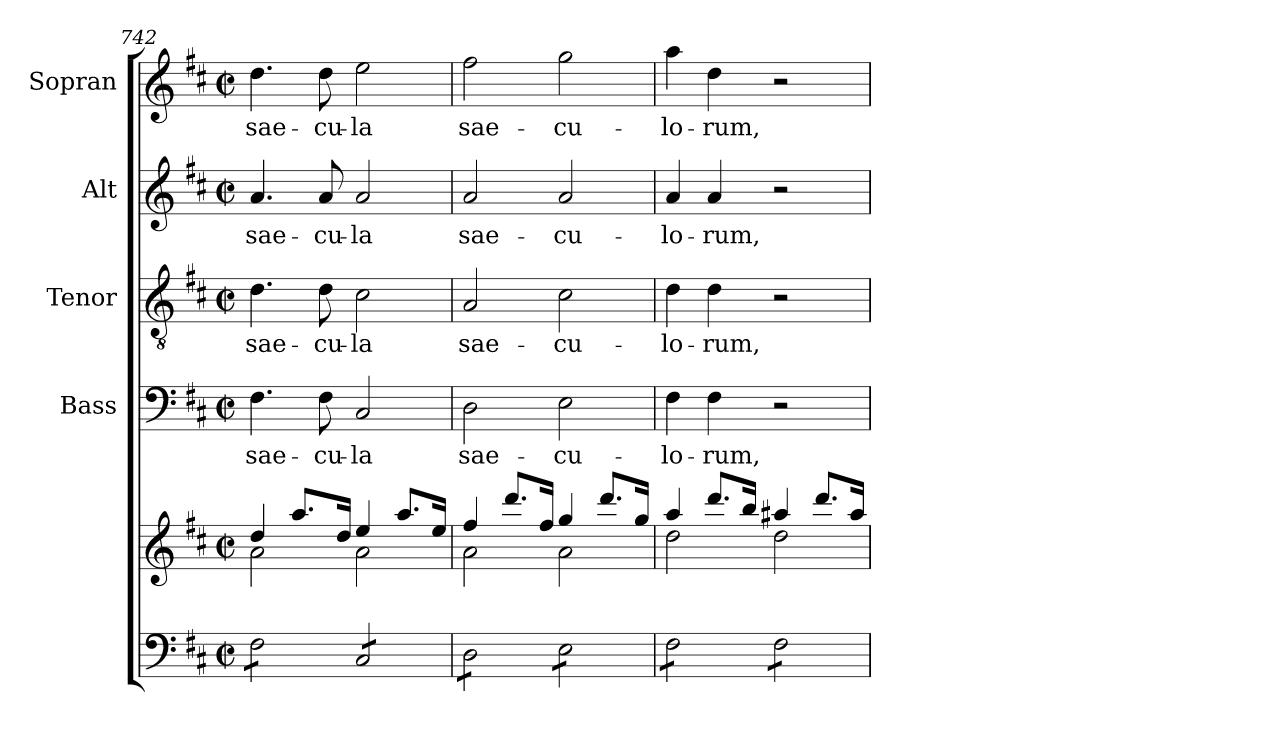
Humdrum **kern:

**kern	**kern	**kern	**text	**kern	**text	**kern	**text	**kern	**text
*part5	*part5	*part4	*part4	*part3	*part3	*part2	*part2	*part1	*part1
*staff6	*staff5	*staff4	*staff4	*staff3	*staff3	*staff2	*staff2	*staff1	*staff1
*	*	*I"Bass	*	*I"Tenor	*	*I"Alt	*	*I"Sopran	*
*	*	*I'B.	*	*I'T.	*	*I'A.	*	*I'S.	*
*clefF4	*clefG2	*clefF4	*	*clefGv2	*	*clefG2	*	*clefG2	*
*k[f#c#]	*k[f#c#]	*k[f#c#]	*	*k[f#c#]	*	*k[f#c#]	*	*k[f#c#]	*
*D:	*D:	*D:	*	*D:	*	*D:	*	*D:	*
*M2/2	*M2/2	*M2/2	*	*M2/2	*	*M2/2	*	*M2/2	*
*met(c|)	*met(c|)	*met(c|)	*	*met(c|)	*	*met(c|)	*	*met(c|)	*
=742	=742	=742	=742	=742	=742	=742	=742	=742	=742
*	*^	*	*	*	*	*	*	*	*
!	!	!	!	!LO:LY:b	!	!LO:LY:b	!	!LO:LY:b	!	!LO:LY:b
*tremolo	*	*	*	*	*	*	*	*	*	*
8F#\L	4dd/	2a\	4.F#\	sae-	4.d\	sae-	4.a/	sae-	4.dd\	sae-
8F#\	.	.	.	.	.	.	.	.	.	.
8F#\	8.aa/L	.	.	.	.	.	.	.	.	.
!	!	!	!	!LO:LY:b	!	!LO:LY:b	!	!LO:LY:b	!	!LO:LY:b
8F#\J	.	.	8F#\	-cu-	8d\	-cu-	8a/	-cu-	8dd\	-cu-
.	16dd/Jk	.	.	.	.	.	.	.	.	.
!	!	!	!	!LO:LY:b	!	!LO:LY:b	!	!LO:LY:b	!	!LO:LY:b
8C#/L	4ee/	2a\	2C#/	-la	2c#\	-la	2a/	-la	2ee\	-la
8C#/	.	.	.	.	.	.	.	.	.	.
8C#/	8.aa/L	.	.	.	.	.	.	.	.	.
8C#/J	.	.	.	.	.	.	.	.	.	.
.	16ee/Jk	.	.	.	.	.	.	.	.	.
=743	=743	=743	=743	=743	=743	=743	=743	=743	=743	=743
!	!	!	!	!LO:LY:b	!	!LO:LY:b	!	!LO:LY:b	!	!LO:LY:b
8D\L	4ff#/	2a\	2D\	sae-	2A/	sae-	2a/	sae-	2ff#\	sae-
8D\	.	.	.	.	.	.	.	.	.	.
8D\	8.ddd/L	.	.	.	.	.	.	.	.	.
8D\J	.	.	.	.	.	.	.	.	.	.
.	16ff#/Jk	.	.	.	.	.	.	.	.	.
!	!	!	!	!LO:LY:b	!	!LO:LY:b	!	!LO:LY:b	!	!LO:LY:b
8E\L	4gg/	2a\	2E\	-cu-	2c#\	-cu-	2a/	-cu-	2gg\	-cu-
8E\	.	.	.	.	.	.	.	.	.	.
8E\	8.ddd/L	.	.	.	.	.	.	.	.	.
8E\J	.	.	.	.	.	.	.	.	.	.
.	16gg/Jk	.	.	.	.	.	.	.	.	.
=744	=744	=744	=744	=744	=744	=744	=744	=744	=744	=744
!	!	!	!	!LO:LY:b	!	!LO:LY:b	!	!LO:LY:b	!	!LO:LY:b
8F#\L	4aa/	2dd\	4F#\	-lo-	4d\	-lo-	4a/	-lo-	4aa\	-lo-
8F#\	.	.	.	.	.	.	.	.	.	.
!	!	!	!	!LO:LY:b	!	!LO:LY:b	!	!LO:LY:b	!	!LO:LY:b
8F#\	8.ddd/L	.	4F#\	-rum,	4d\	-rum,	4a/	-rum,	4dd\	-rum,
8F#\J	.	.	.	.	.	.	.	.	.	.
.	16bb/Jk	.	.	.	.	.	.	.	.	.
8F#\L	4aa#X/	2dd\	2r	.	2r	.	2r	.	2r	.
8F#\	.	.	.	.	.	.	.	.	.	.
8F#\	8.ddd/L	.	.	.	.	.	.	.	.	.
8F#\J	.	.	.	.	.	.	.	.	.	.
*Xtremolo	*	*	*	*	*	*	*	*	*	*
.	16aa#/Jk	.	.	.	.	.	.	.	.	.
*	*v	*v	*	*	*	*	*	*	*	*
=	=	=	=	=	=	=	=	=	=
*-	*-	*-	*-	*-	*-	*-	*-	*-	*-
